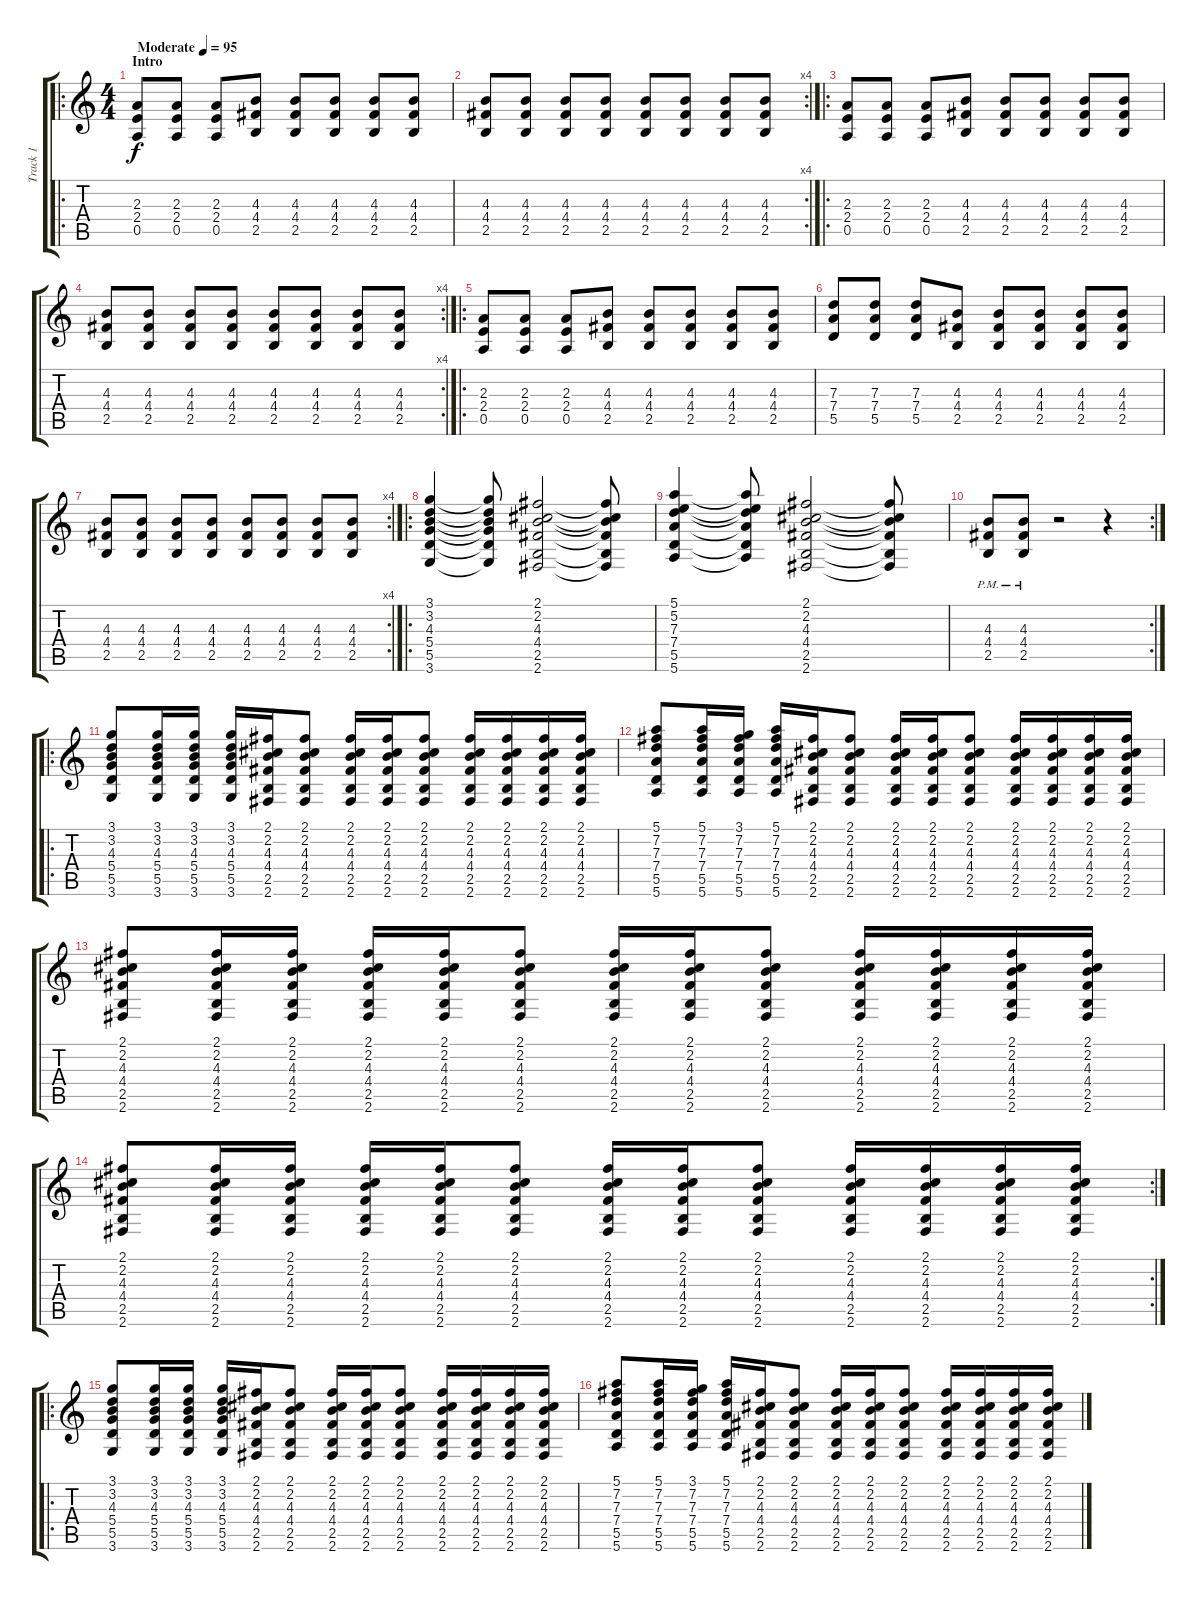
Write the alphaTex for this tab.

\track ("Track 1" "Track 1") {instrument acousticguitarsteel}
\staff {score tabs}
\tuning (E4 B3 G3 D3 A2 E2) {hide}
\ro
\ts (4 4)
\section ("" "Intro")
\tempo (95 "Moderate")
\clef g2
\ks c
(2.3 2.4 0.5).8{dy f instrument acousticguitarsteel} (2.3 2.4 0.5).8 (2.3 2.4 0.5).8 (4.3 4.4 2.5).8 (4.3 4.4 2.5).8 (4.3 4.4 2.5).8 (4.3 4.4 2.5).8 (4.3 4.4 2.5).8 |
\rc 4
(4.3 4.4 2.5).8 (4.3 4.4 2.5).8 (4.3 4.4 2.5).8 (4.3 4.4 2.5).8 (4.3 4.4 2.5).8 (4.3 4.4 2.5).8 (4.3 4.4 2.5).8 (4.3 4.4 2.5).8 |
\ro
(2.3 2.4 0.5).8 (2.3 2.4 0.5).8 (2.3 2.4 0.5).8 (4.3 4.4 2.5).8 (4.3 4.4 2.5).8 (4.3 4.4 2.5).8 (4.3 4.4 2.5).8 (4.3 4.4 2.5).8 |
\rc 4
(4.3 4.4 2.5).8 (4.3 4.4 2.5).8 (4.3 4.4 2.5).8 (4.3 4.4 2.5).8 (4.3 4.4 2.5).8 (4.3 4.4 2.5).8 (4.3 4.4 2.5).8 (4.3 4.4 2.5).8 |
\ro
(2.3 2.4 0.5).8 (2.3 2.4 0.5).8 (2.3 2.4 0.5).8 (4.3 4.4 2.5).8 (4.3 4.4 2.5).8 (4.3 4.4 2.5).8 (4.3 4.4 2.5).8 (4.3 4.4 2.5).8 |
(7.3 7.4 5.5).8 (7.3 7.4 5.5).8 (7.3 7.4 5.5).8 (4.3 4.4 2.5).8 (4.3 4.4 2.5).8 (4.3 4.4 2.5).8 (4.3 4.4 2.5).8 (4.3 4.4 2.5).8 |
\rc 4
(4.3 4.4 2.5).8 (4.3 4.4 2.5).8 (4.3 4.4 2.5).8 (4.3 4.4 2.5).8 (4.3 4.4 2.5).8 (4.3 4.4 2.5).8 (4.3 4.4 2.5).8 (4.3 4.4 2.5).8 |
\ro
(3.1 3.2 4.3 5.4 5.5 3.6).4 (3.1{t} 3.2{t} 4.3{t} 5.4{t} 5.5{t} 3.6{t}).8 (2.1 2.2 4.3 4.4 2.5 2.6).2 (2.1{t} 2.2{t} 4.3{t} 4.4{t} 2.5{t} 2.6{t}).8 |
(5.1 5.2 7.3 7.4 5.5 5.6).4 (5.1{t} 5.2{t} 7.3{t} 7.4{t} 5.5{t} 5.6{t}).8 (2.1 2.2 4.3 4.4 2.5 2.6).2 (2.1{t} 2.2{t} 4.3{t} 4.4{t} 2.5{t} 2.6{t}).8 |
\rc 2
(4.3{pm} 4.4{pm} 2.5{pm}).8 (4.3{pm} 4.4{pm} 2.5{pm}).8 r.2 r.4 |
\ro
(3.1 3.2 4.3 5.4 5.5 3.6).8 (3.1 3.2 4.3 5.4 5.5 3.6).16 (3.1 3.2 4.3 5.4 5.5 3.6).16 (3.1 3.2 4.3 5.4 5.5 3.6).16 (2.1 2.2 4.3 4.4 2.5 2.6).16 (2.1 2.2 4.3 4.4 2.5 2.6).8 (2.1 2.2 4.3 4.4 2.5 2.6).16 (2.1 2.2 4.3 4.4 2.5 2.6).16 (2.1 2.2 4.3 4.4 2.5 2.6).8 (2.1 2.2 4.3 4.4 2.5 2.6).16 (2.1 2.2 4.3 4.4 2.5 2.6).16 (2.1 2.2 4.3 4.4 2.5 2.6).16 (2.1 2.2 4.3 4.4 2.5 2.6).16 |
(5.1 7.2 7.3 7.4 5.5 5.6).8 (5.1 7.2 7.3 7.4 5.5 5.6).16 (3.1 7.2 7.3 7.4 5.5 5.6).16 (5.1 7.2 7.3 7.4 5.5 5.6).16 (2.1 2.2 4.3 4.4 2.5 2.6).16 (2.1 2.2 4.3 4.4 2.5 2.6).8 (2.1 2.2 4.3 4.4 2.5 2.6).16 (2.1 2.2 4.3 4.4 2.5 2.6).16 (2.1 2.2 4.3 4.4 2.5 2.6).8 (2.1 2.2 4.3 4.4 2.5 2.6).16 (2.1 2.2 4.3 4.4 2.5 2.6).16 (2.1 2.2 4.3 4.4 2.5 2.6).16 (2.1 2.2 4.3 4.4 2.5 2.6).16 |
(2.1 2.2 4.3 4.4 2.5 2.6).8 (2.1 2.2 4.3 4.4 2.5 2.6).16 (2.1 2.2 4.3 4.4 2.5 2.6).16 (2.1 2.2 4.3 4.4 2.5 2.6).16 (2.1 2.2 4.3 4.4 2.5 2.6).16 (2.1 2.2 4.3 4.4 2.5 2.6).8 (2.1 2.2 4.3 4.4 2.5 2.6).16 (2.1 2.2 4.3 4.4 2.5 2.6).16 (2.1 2.2 4.3 4.4 2.5 2.6).8 (2.1 2.2 4.3 4.4 2.5 2.6).16 (2.1 2.2 4.3 4.4 2.5 2.6).16 (2.1 2.2 4.3 4.4 2.5 2.6).16 (2.1 2.2 4.3 4.4 2.5 2.6).16 |
\rc 2
(2.1 2.2 4.3 4.4 2.5 2.6).8 (2.1 2.2 4.3 4.4 2.5 2.6).16 (2.1 2.2 4.3 4.4 2.5 2.6).16 (2.1 2.2 4.3 4.4 2.5 2.6).16 (2.1 2.2 4.3 4.4 2.5 2.6).16 (2.1 2.2 4.3 4.4 2.5 2.6).8 (2.1 2.2 4.3 4.4 2.5 2.6).16 (2.1 2.2 4.3 4.4 2.5 2.6).16 (2.1 2.2 4.3 4.4 2.5 2.6).8 (2.1 2.2 4.3 4.4 2.5 2.6).16 (2.1 2.2 4.3 4.4 2.5 2.6).16 (2.1 2.2 4.3 4.4 2.5 2.6).16 (2.1 2.2 4.3 4.4 2.5 2.6).16 |
\ro
(3.1 3.2 4.3 5.4 5.5 3.6).8 (3.1 3.2 4.3 5.4 5.5 3.6).16 (3.1 3.2 4.3 5.4 5.5 3.6).16 (3.1 3.2 4.3 5.4 5.5 3.6).16 (2.1 2.2 4.3 4.4 2.5 2.6).16 (2.1 2.2 4.3 4.4 2.5 2.6).8 (2.1 2.2 4.3 4.4 2.5 2.6).16 (2.1 2.2 4.3 4.4 2.5 2.6).16 (2.1 2.2 4.3 4.4 2.5 2.6).8 (2.1 2.2 4.3 4.4 2.5 2.6).16 (2.1 2.2 4.3 4.4 2.5 2.6).16 (2.1 2.2 4.3 4.4 2.5 2.6).16 (2.1 2.2 4.3 4.4 2.5 2.6).16 |
(5.1 7.2 7.3 7.4 5.5 5.6).8 (5.1 7.2 7.3 7.4 5.5 5.6).16 (3.1 7.2 7.3 7.4 5.5 5.6).16 (5.1 7.2 7.3 7.4 5.5 5.6).16 (2.1 2.2 4.3 4.4 2.5 2.6).16 (2.1 2.2 4.3 4.4 2.5 2.6).8 (2.1 2.2 4.3 4.4 2.5 2.6).16 (2.1 2.2 4.3 4.4 2.5 2.6).16 (2.1 2.2 4.3 4.4 2.5 2.6).8 (2.1 2.2 4.3 4.4 2.5 2.6).16 (2.1 2.2 4.3 4.4 2.5 2.6).16 (2.1 2.2 4.3 4.4 2.5 2.6).16 (2.1 2.2 4.3 4.4 2.5 2.6).16
